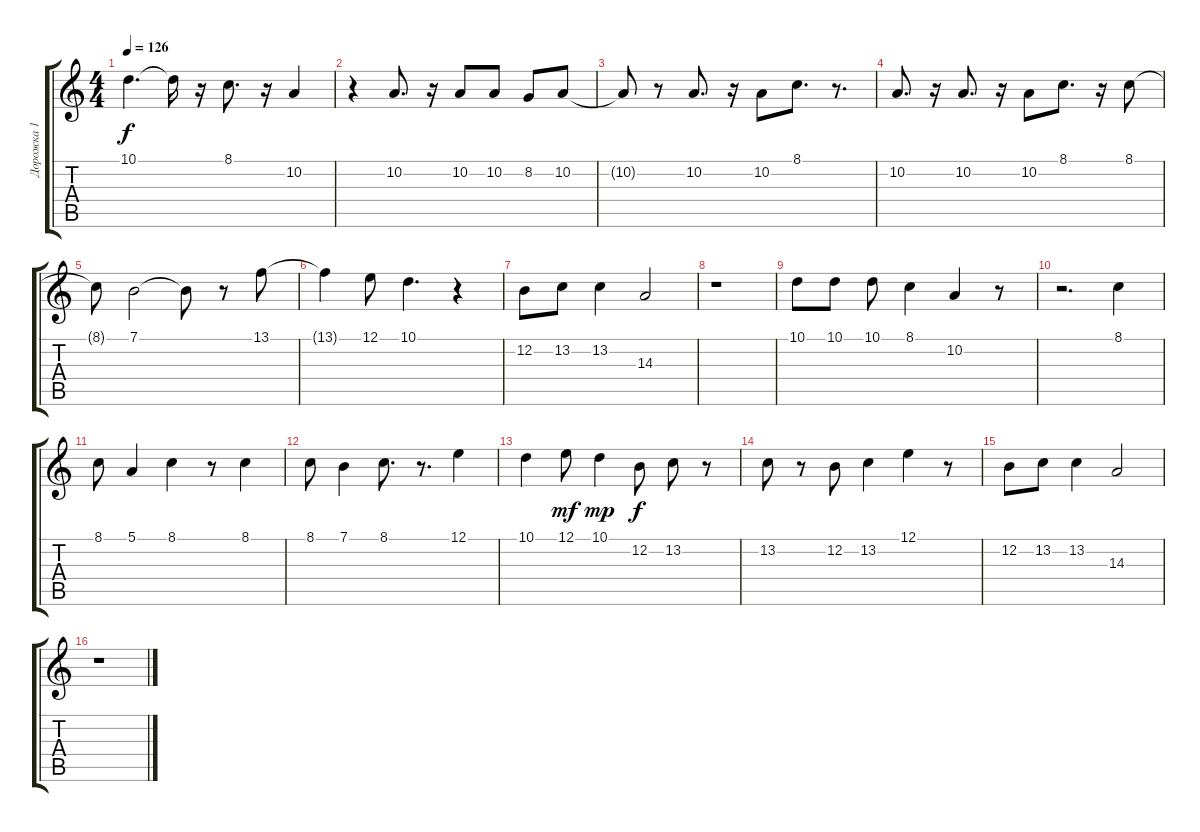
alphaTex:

\track ("Дорожка 1" "Дорожка 1") {instrument acousticgrandpiano}
\staff {score tabs}
\tuning (E4 B3 G3 D3 A2 E2) {hide}
\ts (4 4)
\tempo 126
\clef g2
\ks c
10.1.4{d dy f} 10.1{t}.16 r.16 8.1.8{d} r.16 10.2.4 |
r.4 10.2.8{d} r.16 10.2.8 10.2.8 8.2.8 10.2.8 |
10.2{t}.8 r.8 10.2.8{d} r.16 10.2.8 8.1.8{d} r.8{d} |
10.2.8{d} r.16 10.2.8{d} r.16 10.2.8 8.1.8{d} r.16 8.1.8 |
8.1{t}.8 7.1.2 7.1{t}.8 r.8 13.1.8 |
13.1{t}.4 12.1.8 10.1.4{d} r.4 |
12.2.8 13.2.8 13.2.4 14.3.2 |
r.1 |
10.1.8 10.1.8 10.1.8 8.1.4 10.2.4 r.8 |
r.2{d} 8.1.4 |
8.1.8 5.1.4 8.1.4 r.8 8.1.4 |
8.1.8 7.1.4 8.1.8{d} r.8{d} 12.1.4 |
10.1.4 12.1.8{dy mf} 10.1.4{dy mp} 12.2.8{dy f} 13.2.8 r.8 |
13.2.8 r.8 12.2.8 13.2.4 12.1.4 r.8 |
12.2.8 13.2.8 13.2.4 14.3.2 |
r.1
